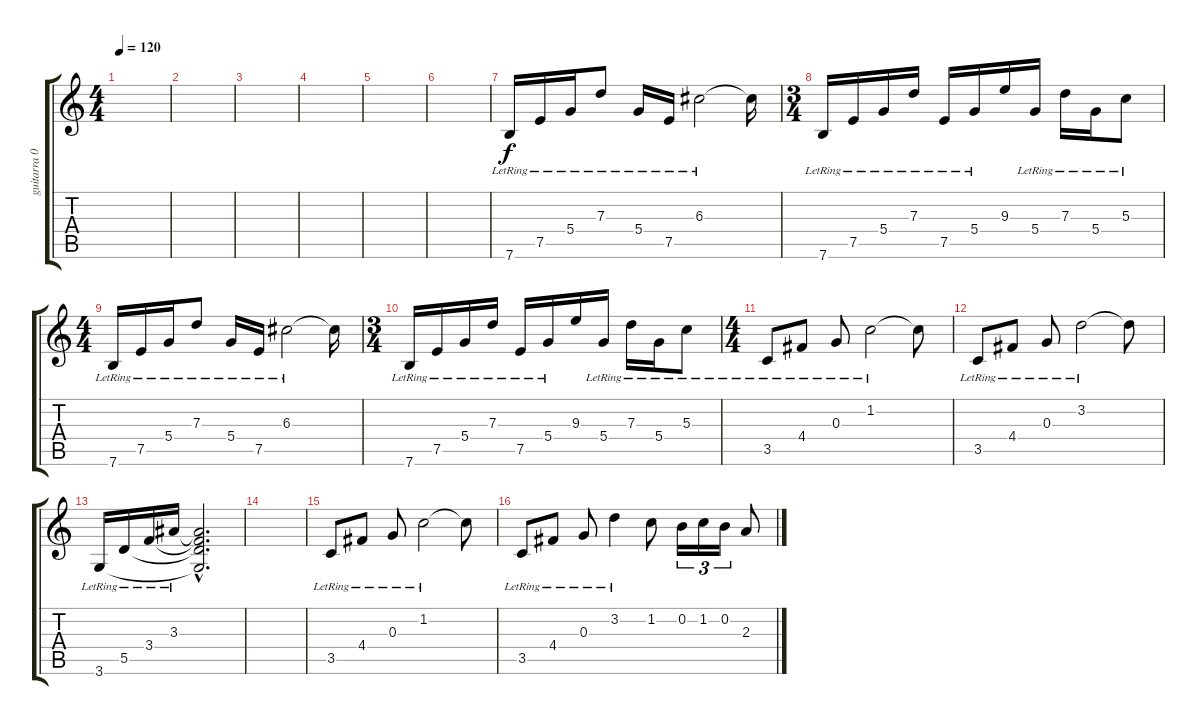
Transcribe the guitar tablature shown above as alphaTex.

\track ("guitarra 01" "guitarra 0") {instrument electricguitarclean}
\staff {score tabs}
\tuning (E4 B3 G3 D3 A2 E2) {hide}
\ts (4 4)
\tempo 120
\clef g2
\ks c
|
|
|
|
|
|
7.6{lr}.16 7.5{lr}.16 5.4{lr}.16 7.3{lr}.8 5.4{lr}.16 7.5{lr}.16 6.3{lr}.2 6.3{t}.16 |
\ts (3 4)
7.6{lr}.16 7.5{lr}.16 5.4{lr}.16 7.3{lr}.16 7.5{lr}.16 5.4{lr}.16 9.3.16 5.4{lr}.16 7.3{lr}.16 5.4{lr}.16 5.3{lr}.8 |
\ts (4 4)
7.6{lr}.16 7.5{lr}.16 5.4{lr}.16 7.3{lr}.8 5.4{lr}.16 7.5{lr}.16 6.3{lr}.2 6.3{t}.16 |
\ts (3 4)
7.6{lr}.16 7.5{lr}.16 5.4{lr}.16 7.3{lr}.16 7.5{lr}.16 5.4{lr}.16 9.3.16 5.4{lr}.16 7.3{lr}.16 5.4{lr}.16 5.3{lr}.8 |
\ts (4 4)
3.5{lr}.8 4.4{lr}.8 0.3{lr}.8 1.2{lr}.2 1.2{t}.8 |
3.5{lr}.8 4.4{lr}.8 0.3{lr}.8 3.2{lr}.2 3.2{t}.8 |
3.6{lr}.16 5.5{lr}.16 3.4{lr}.16 3.3{lr}.16 (3.3{hac t} 3.4{hac t} 5.5{hac t} 3.6{hac t}).2{d} |
|
3.5{lr}.8 4.4{lr}.8 0.3{lr}.8 1.2{lr}.2 1.2{t}.8 |
3.5{lr}.8 4.4{lr}.8 0.3{lr}.8 3.2{lr}.4 1.2.8 0.2.16{tu (3 2)} 1.2.16{tu (3 2)} 0.2.16{tu (3 2)} 2.3.8
